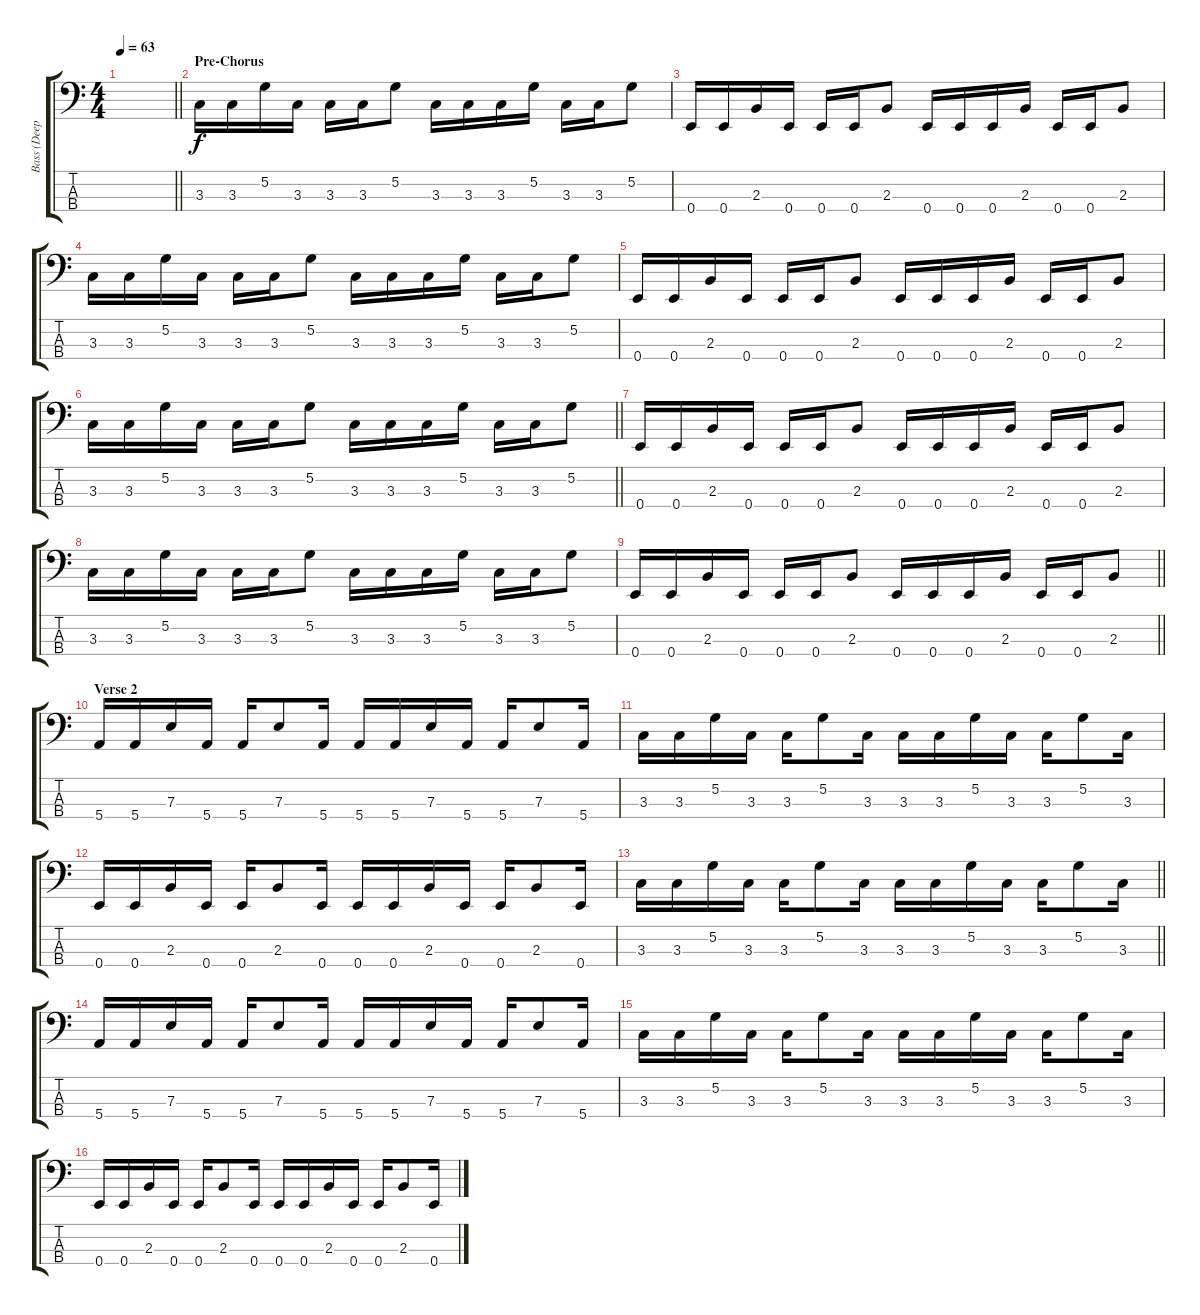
\track ("Bass (Deep synth)" "Bass (Deep") {instrument acousticbass}
\staff {score tabs}
\tuning (G2 D2 A1 E1) {hide}
\ts (4 4)
\tempo 63
\clef f4
\barLineRight lightlight
\ks c
|
\section ("" "Pre-Chorus")
3.3.16 3.3.16 5.2.16 3.3.16 3.3.16 3.3.16 5.2.8 3.3.16 3.3.16 3.3.16 5.2.16 3.3.16 3.3.16 5.2.8 |
0.4.16 0.4.16 2.3.16 0.4.16 0.4.16 0.4.16 2.3.8 0.4.16 0.4.16 0.4.16 2.3.16 0.4.16 0.4.16 2.3.8 |
3.3.16 3.3.16 5.2.16 3.3.16 3.3.16 3.3.16 5.2.8 3.3.16 3.3.16 3.3.16 5.2.16 3.3.16 3.3.16 5.2.8 |
0.4.16 0.4.16 2.3.16 0.4.16 0.4.16 0.4.16 2.3.8 0.4.16 0.4.16 0.4.16 2.3.16 0.4.16 0.4.16 2.3.8 |
\barLineRight lightlight
3.3.16 3.3.16 5.2.16 3.3.16 3.3.16 3.3.16 5.2.8 3.3.16 3.3.16 3.3.16 5.2.16 3.3.16 3.3.16 5.2.8 |
0.4.16 0.4.16 2.3.16 0.4.16 0.4.16 0.4.16 2.3.8 0.4.16 0.4.16 0.4.16 2.3.16 0.4.16 0.4.16 2.3.8 |
3.3.16 3.3.16 5.2.16 3.3.16 3.3.16 3.3.16 5.2.8 3.3.16 3.3.16 3.3.16 5.2.16 3.3.16 3.3.16 5.2.8 |
\barLineRight lightlight
0.4.16 0.4.16 2.3.16 0.4.16 0.4.16 0.4.16 2.3.8 0.4.16 0.4.16 0.4.16 2.3.16 0.4.16 0.4.16 2.3.8 |
\section ("" "Verse 2")
5.4.16 5.4.16 7.3.16 5.4.16 5.4.16 7.3.8 5.4.16 5.4.16 5.4.16 7.3.16 5.4.16 5.4.16 7.3.8 5.4.16 |
3.3.16 3.3.16 5.2.16 3.3.16 3.3.16 5.2.8 3.3.16 3.3.16 3.3.16 5.2.16 3.3.16 3.3.16 5.2.8 3.3.16 |
0.4.16 0.4.16 2.3.16 0.4.16 0.4.16 2.3.8 0.4.16 0.4.16 0.4.16 2.3.16 0.4.16 0.4.16 2.3.8 0.4.16 |
\barLineRight lightlight
3.3.16 3.3.16 5.2.16 3.3.16 3.3.16 5.2.8 3.3.16 3.3.16 3.3.16 5.2.16 3.3.16 3.3.16 5.2.8 3.3.16 |
5.4.16 5.4.16 7.3.16 5.4.16 5.4.16 7.3.8 5.4.16 5.4.16 5.4.16 7.3.16 5.4.16 5.4.16 7.3.8 5.4.16 |
3.3.16 3.3.16 5.2.16 3.3.16 3.3.16 5.2.8 3.3.16 3.3.16 3.3.16 5.2.16 3.3.16 3.3.16 5.2.8 3.3.16 |
0.4.16 0.4.16 2.3.16 0.4.16 0.4.16 2.3.8 0.4.16 0.4.16 0.4.16 2.3.16 0.4.16 0.4.16 2.3.8 0.4.16
